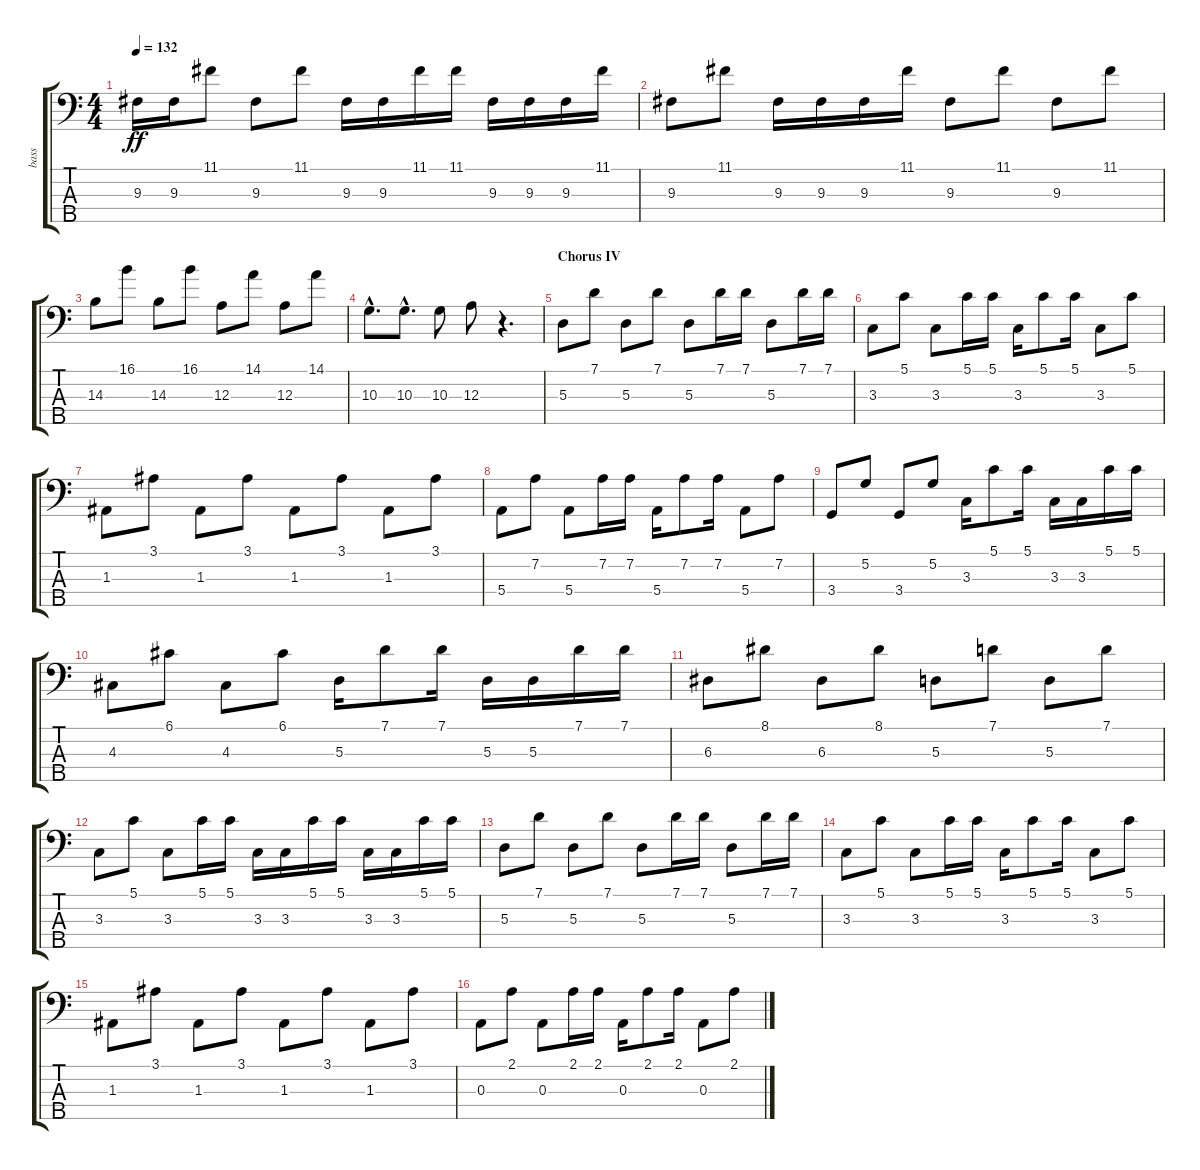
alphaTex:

\track ("bass" "bass") {instrument synthbass2}
\staff {score tabs}
\tuning (G2 D2 A1 E1 B0) {hide}
\ts (4 4)
\tempo 132
\clef f4
\ks c
9.3.16{dy ff} 9.3.16 11.1.8 9.3.8 11.1.8 9.3.16 9.3.16 11.1.16 11.1.16 9.3.16 9.3.16 9.3.16 11.1.16 |
9.3.8 11.1.8 9.3.16 9.3.16 9.3.16 11.1.16 9.3.8 11.1.8 9.3.8 11.1.8 |
14.3.8 16.1.8 14.3.8 16.1.8 12.3.8 14.1.8 12.3.8 14.1.8 |
10.3{hac}.8{d} 10.3{hac}.8{d} 10.3.8 12.3.8 r.4{d} |
\section ("" "Chorus IV")
5.3.8 7.1.8 5.3.8 7.1.8 5.3.8 7.1.16 7.1.16 5.3.8 7.1.16 7.1.16 |
3.3.8 5.1.8 3.3.8 5.1.16 5.1.16 3.3.16 5.1.8 5.1.16 3.3.8 5.1.8 |
1.3.8 3.1.8 1.3.8 3.1.8 1.3.8 3.1.8 1.3.8 3.1.8 |
5.4.8 7.2.8 5.4.8 7.2.16 7.2.16 5.4.16 7.2.8 7.2.16 5.4.8 7.2.8 |
3.4.8 5.2.8 3.4.8 5.2.8 3.3.16 5.1.8 5.1.16 3.3.16 3.3.16 5.1.16 5.1.16 |
4.3.8 6.1.8 4.3.8 6.1.8 5.3.16 7.1.8 7.1.16 5.3.16 5.3.16 7.1.16 7.1.16 |
6.3.8 8.1.8 6.3.8 8.1.8 5.3.8 7.1.8 5.3.8 7.1.8 |
3.3.8 5.1.8 3.3.8 5.1.16 5.1.16 3.3.16 3.3.16 5.1.16 5.1.16 3.3.16 3.3.16 5.1.16 5.1.16 |
5.3.8 7.1.8 5.3.8 7.1.8 5.3.8 7.1.16 7.1.16 5.3.8 7.1.16 7.1.16 |
3.3.8 5.1.8 3.3.8 5.1.16 5.1.16 3.3.16 5.1.8 5.1.16 3.3.8 5.1.8 |
1.3.8 3.1.8 1.3.8 3.1.8 1.3.8 3.1.8 1.3.8 3.1.8 |
0.3.8 2.1.8 0.3.8 2.1.16 2.1.16 0.3.16 2.1.8 2.1.16 0.3.8 2.1.8
